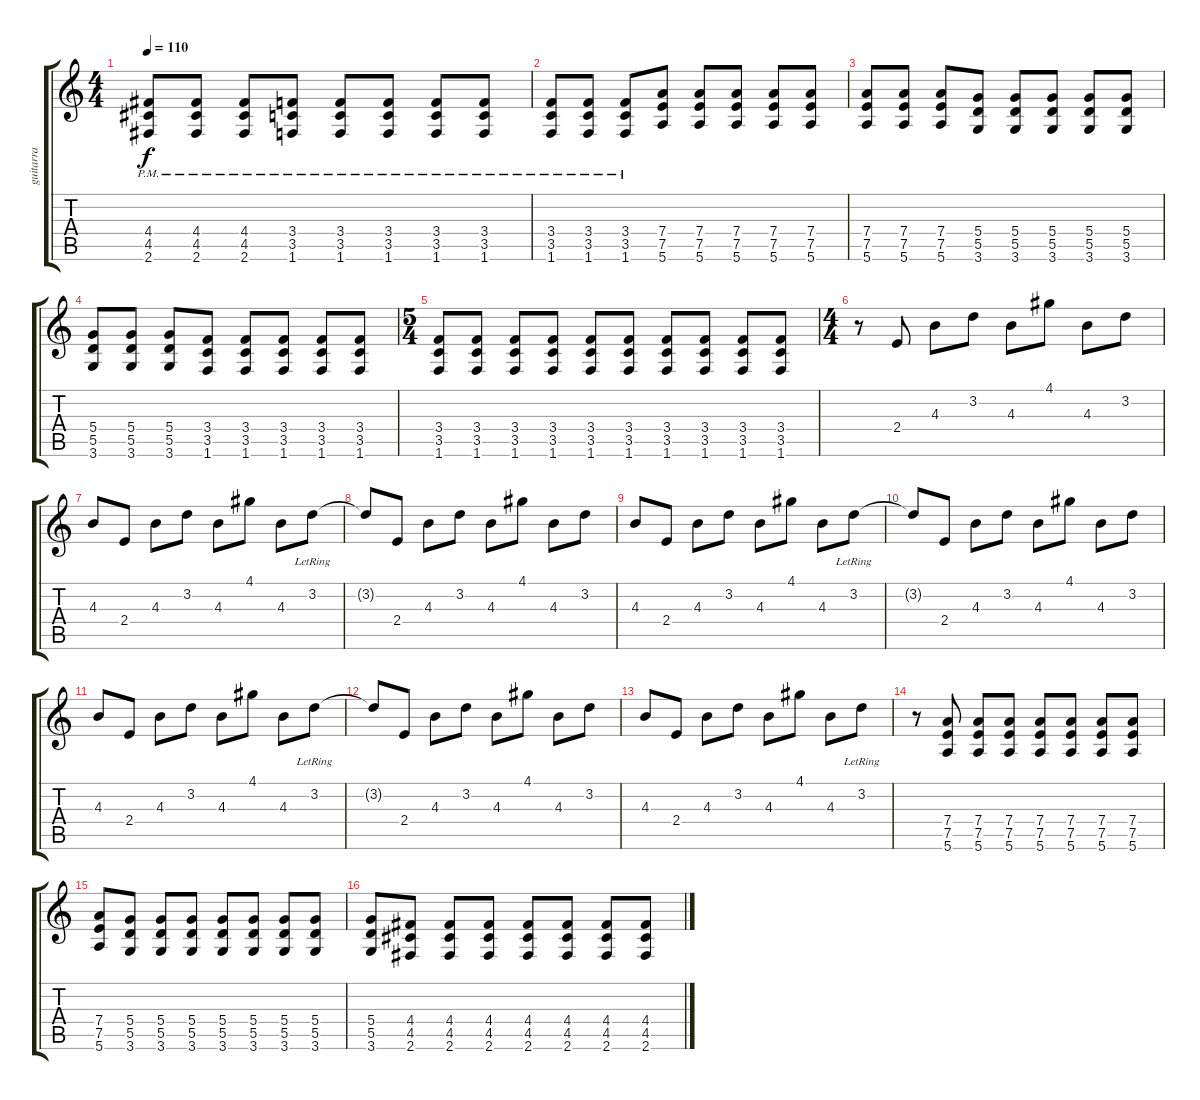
\track ("guitarra" "guitarra") {instrument electricguitarclean}
\staff {score tabs}
\tuning (E4 B3 G3 D3 A2 E2) {hide}
\ts (4 4)
\tempo 110
\clef g2
\ks c
(4.4{pm} 4.5{pm} 2.6{pm}).8{dy f} (4.4{pm} 4.5{pm} 2.6{pm}).8 (4.4{pm} 4.5{pm} 2.6{pm}).8 (3.4{pm} 3.5{pm} 1.6{pm}).8 (3.4{pm} 3.5{pm} 1.6{pm}).8 (3.4{pm} 3.5{pm} 1.6{pm}).8 (3.4{pm} 3.5{pm} 1.6{pm}).8 (3.4{pm} 3.5{pm} 1.6{pm}).8 |
(3.4{pm} 3.5{pm} 1.6{pm}).8 (3.4{pm} 3.5{pm} 1.6{pm}).8 (3.4{pm} 3.5{pm} 1.6{pm}).8 (7.4 7.5 5.6).8 (7.4 7.5 5.6).8 (7.4 7.5 5.6).8 (7.4 7.5 5.6).8 (7.4 7.5 5.6).8 |
(7.4 7.5 5.6).8 (7.4 7.5 5.6).8 (7.4 7.5 5.6).8 (5.4 5.5 3.6).8 (5.4 5.5 3.6).8 (5.4 5.5 3.6).8 (5.4 5.5 3.6).8 (5.4 5.5 3.6).8 |
(5.4 5.5 3.6).8 (5.4 5.5 3.6).8 (5.4 5.5 3.6).8 (3.4 3.5 1.6).8 (3.4 3.5 1.6).8 (3.4 3.5 1.6).8 (3.4 3.5 1.6).8 (3.4 3.5 1.6).8 |
\ts (5 4)
(3.4 3.5 1.6).8 (3.4 3.5 1.6).8 (3.4 3.5 1.6).8 (3.4 3.5 1.6).8 (3.4 3.5 1.6).8 (3.4 3.5 1.6).8 (3.4 3.5 1.6).8 (3.4 3.5 1.6).8 (3.4 3.5 1.6).8 (3.4 3.5 1.6).8 |
\ts (4 4)
r.8 2.4.8 4.3.8 3.2.8 4.3.8 4.1.8 4.3.8 3.2.8 |
4.3.8 2.4.8 4.3.8 3.2.8 4.3.8 4.1.8 4.3.8 3.2{lr}.8 |
3.2{t}.8 2.4.8 4.3.8 3.2.8 4.3.8 4.1.8 4.3.8 3.2.8 |
4.3.8 2.4.8 4.3.8 3.2.8 4.3.8 4.1.8 4.3.8 3.2{lr}.8 |
3.2{t}.8 2.4.8 4.3.8 3.2.8 4.3.8 4.1.8 4.3.8 3.2.8 |
4.3.8 2.4.8 4.3.8 3.2.8 4.3.8 4.1.8 4.3.8 3.2{lr}.8 |
3.2{t}.8 2.4.8 4.3.8 3.2.8 4.3.8 4.1.8 4.3.8 3.2.8 |
4.3.8 2.4.8 4.3.8 3.2.8 4.3.8 4.1.8 4.3.8 3.2{lr}.8 |
r.8 (7.4 7.5 5.6).8{volume 8 instrument distortionguitar} (7.4 7.5 5.6).8 (7.4 7.5 5.6).8 (7.4 7.5 5.6).8 (7.4 7.5 5.6).8 (7.4 7.5 5.6).8 (7.4 7.5 5.6).8 |
(7.4 7.5 5.6).8 (5.4 5.5 3.6).8 (5.4 5.5 3.6).8 (5.4 5.5 3.6).8 (5.4 5.5 3.6).8 (5.4 5.5 3.6).8 (5.4 5.5 3.6).8 (5.4 5.5 3.6).8 |
(5.4 5.5 3.6).8 (4.4 4.5 2.6).8 (4.4 4.5 2.6).8 (4.4 4.5 2.6).8 (4.4 4.5 2.6).8 (4.4 4.5 2.6).8 (4.4 4.5 2.6).8 (4.4 4.5 2.6).8
